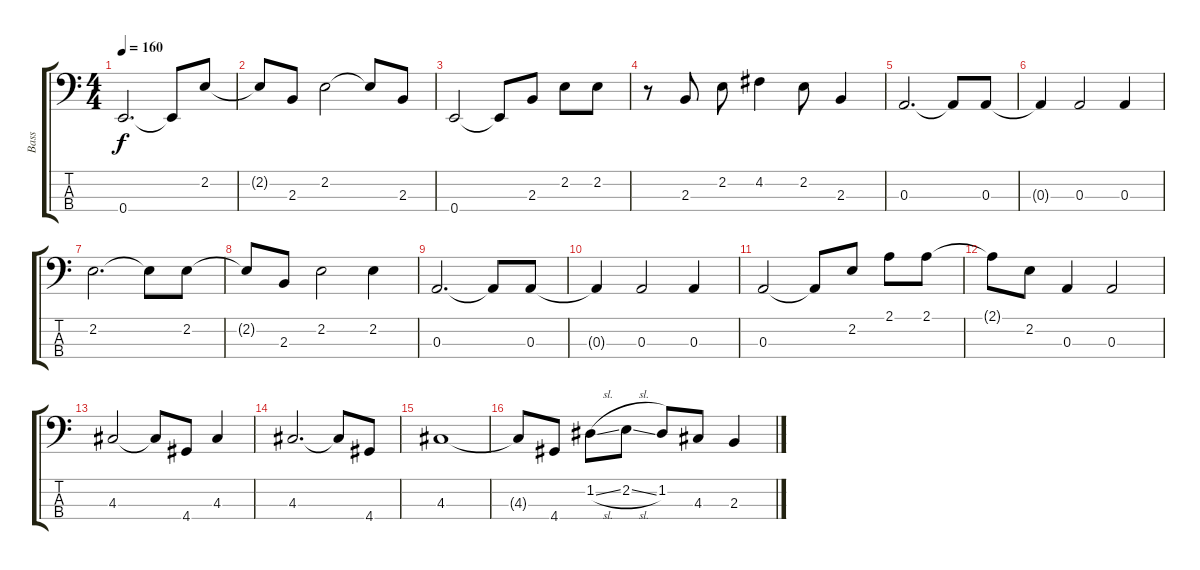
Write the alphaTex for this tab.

\track ("Bass" "Bass") {instrument electricbassfinger}
\staff {score tabs}
\tuning (G2 D2 A1 E1) {hide}
\ts (4 4)
\tempo 160
\clef f4
\ks c
0.4.2{d dy f} 0.4{t}.8 2.2.8 |
2.2{t}.8 2.3.8 2.2.2 2.2{t}.8 2.3.8 |
0.4.2 0.4{t}.8 2.3.8 2.2.8 2.2.8 |
r.8 2.3.8 2.2.8 4.2.4 2.2.8 2.3.4 |
0.3.2{d} 0.3{t}.8 0.3.8 |
0.3{t}.4 0.3.2 0.3.4 |
2.2.2{d} 2.2{t}.8 2.2.8 |
2.2{t}.8 2.3.8 2.2.2 2.2.4 |
0.3.2{d} 0.3{t}.8 0.3.8 |
0.3{t}.4 0.3.2 0.3.4 |
0.3.2 0.3{t}.8 2.2.8 2.1.8 2.1.8 |
2.1{t}.8 2.2.8 0.3.4 0.3.2 |
4.3.2 4.3{t}.8 4.4.8 4.3.4 |
4.3.2{d} 4.3{t}.8 4.4.8 |
4.3.1 |
4.3{t}.8 4.4.8 1.2{sl}.8 2.2{sl}.8 1.2.8 4.3.8 2.3.4
